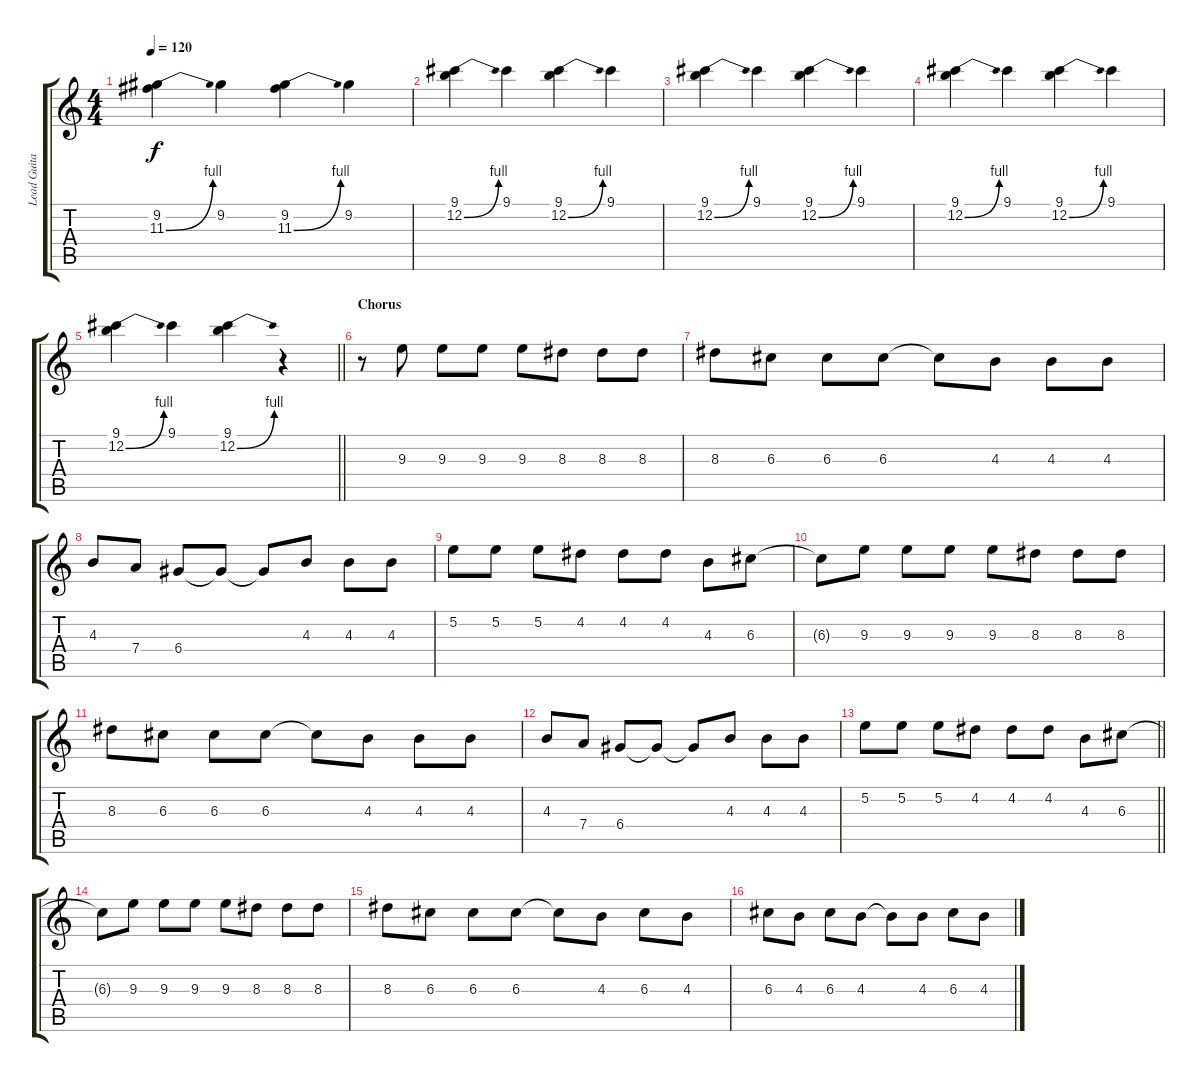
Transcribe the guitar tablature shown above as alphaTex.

\track ("Lead Guitar" "Lead Guita") {instrument distortionguitar}
\staff {score tabs}
\tuning (E4 B3 G3 D3 A2 E2) {hide}
\ts (4 4)
\tempo 120
\clef g2
\ks c
(9.2 11.3{be (bend 0 0 60 4)}).4{dy f} 9.2.4 (9.2 11.3{be (bend 0 0 60 4)}).4 9.2.4 |
(9.1 12.2{be (bend 0 0 60 4)}).4 9.1.4 (9.1 12.2{be (bend 0 0 60 4)}).4 9.1.4 |
(9.1 12.2{be (bend 0 0 60 4)}).4 9.1.4 (9.1 12.2{be (bend 0 0 60 4)}).4 9.1.4 |
(9.1 12.2{be (bend 0 0 60 4)}).4 9.1.4 (9.1 12.2{be (bend 0 0 60 4)}).4 9.1.4 |
\barLineRight lightlight
(9.1 12.2{be (bend 0 0 60 4)}).4 9.1.4 (9.1 12.2{be (bend 0 0 60 4)}).4 r.4 |
\section ("" "Chorus")
r.8{volume 11 balance 8} 9.3.8 9.3.8 9.3.8 9.3.8 8.3.8 8.3.8 8.3.8 |
8.3.8 6.3.8 6.3.8 6.3.8 6.3{t}.8 4.3.8 4.3.8 4.3.8 |
4.3.8 7.4.8 6.4.8 6.4{t}.8 6.4{t}.8 4.3.8 4.3.8 4.3.8 |
5.2.8 5.2.8 5.2.8 4.2.8 4.2.8 4.2.8 4.3.8 6.3.8 |
6.3{t}.8 9.3.8 9.3.8 9.3.8 9.3.8 8.3.8 8.3.8 8.3.8 |
8.3.8 6.3.8 6.3.8 6.3.8 6.3{t}.8 4.3.8 4.3.8 4.3.8 |
4.3.8 7.4.8 6.4.8 6.4{t}.8 6.4{t}.8 4.3.8 4.3.8 4.3.8 |
\barLineRight lightlight
5.2.8 5.2.8 5.2.8 4.2.8 4.2.8 4.2.8 4.3.8 6.3.8 |
\section ("" "")
6.3{t}.8 9.3.8 9.3.8 9.3.8 9.3.8 8.3.8 8.3.8 8.3.8 |
8.3.8 6.3.8 6.3.8 6.3.8 6.3{t}.8 4.3.8 6.3.8 4.3.8 |
6.3.8 4.3.8 6.3.8 4.3.8 4.3{t}.8 4.3.8 6.3.8 4.3.8
